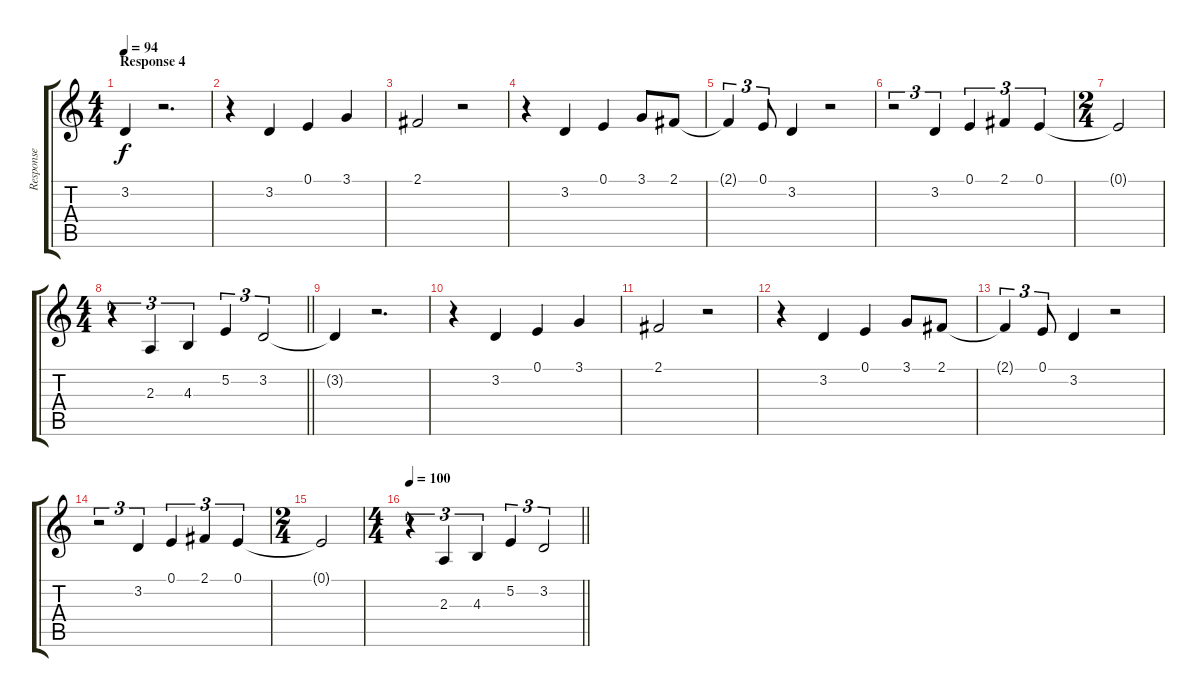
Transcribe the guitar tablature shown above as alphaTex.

\track ("Response" "Response") {instrument electricpiano1}
\staff {score tabs}
\tuning (E4 B3 G3 D3 A2 E2) {hide}
\ts (4 4)
\section ("" "Response 4")
\tempo 94
\clef g2
\ks c
3.2{t}.4{dy f} r.2{d} |
r.4 3.2.4 0.1.4 3.1.4 |
2.1.2 r.2 |
r.4 3.2.4 0.1.4 3.1.8 2.1.8 |
2.1{t}.4{tu (3 2)} 0.1.8{tu (3 2)} 3.2.4 r.2 |
r.2{tu (3 2)} 3.2.4{tu (3 2)} 0.1.4{tu (3 2)} 2.1.4{tu (3 2)} 0.1.4{tu (3 2)} |
\ts (2 4)
0.1{t}.2 |
\ts (4 4)
\barLineRight lightlight
r.4{tu (3 2)} 2.3.4{tu (3 2)} 4.3.4{tu (3 2)} 5.2.4{tu (3 2)} 3.2.2{tu (3 2)} |
3.2{t}.4 r.2{d} |
r.4 3.2.4 0.1.4 3.1.4 |
2.1.2 r.2 |
r.4 3.2.4 0.1.4 3.1.8 2.1.8 |
2.1{t}.4{tu (3 2)} 0.1.8{tu (3 2)} 3.2.4 r.2 |
r.2{tu (3 2)} 3.2.4{tu (3 2)} 0.1.4{tu (3 2)} 2.1.4{tu (3 2)} 0.1.4{tu (3 2)} |
\ts (2 4)
0.1{t}.2 |
\ts (4 4)
\tempo 100
\barLineRight lightlight
r.4{tu (3 2)} 2.3.4{tu (3 2)} 4.3.4{tu (3 2)} 5.2.4{tu (3 2)} 3.2.2{tu (3 2)}
